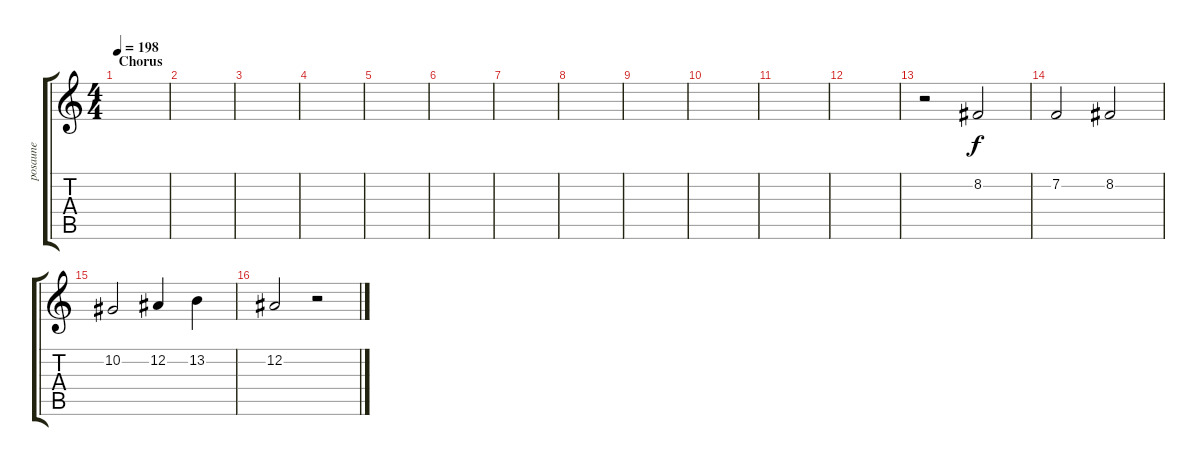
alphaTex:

\track ("posaune" "posaune") {instrument trombone}
\staff {score tabs}
\tuning (Eb4 Bb3 Gb3 Db3 Ab2 Eb2) {hide}
\ts (4 4)
\section ("" "Chorus")
\tempo 198
\clef g2
\ks c
|
|
|
|
|
|
|
|
|
|
|
|
r.2 8.2.2 |
7.2.2 8.2.2 |
10.2.2 12.2.4 13.2.4 |
12.2.2 r.2
